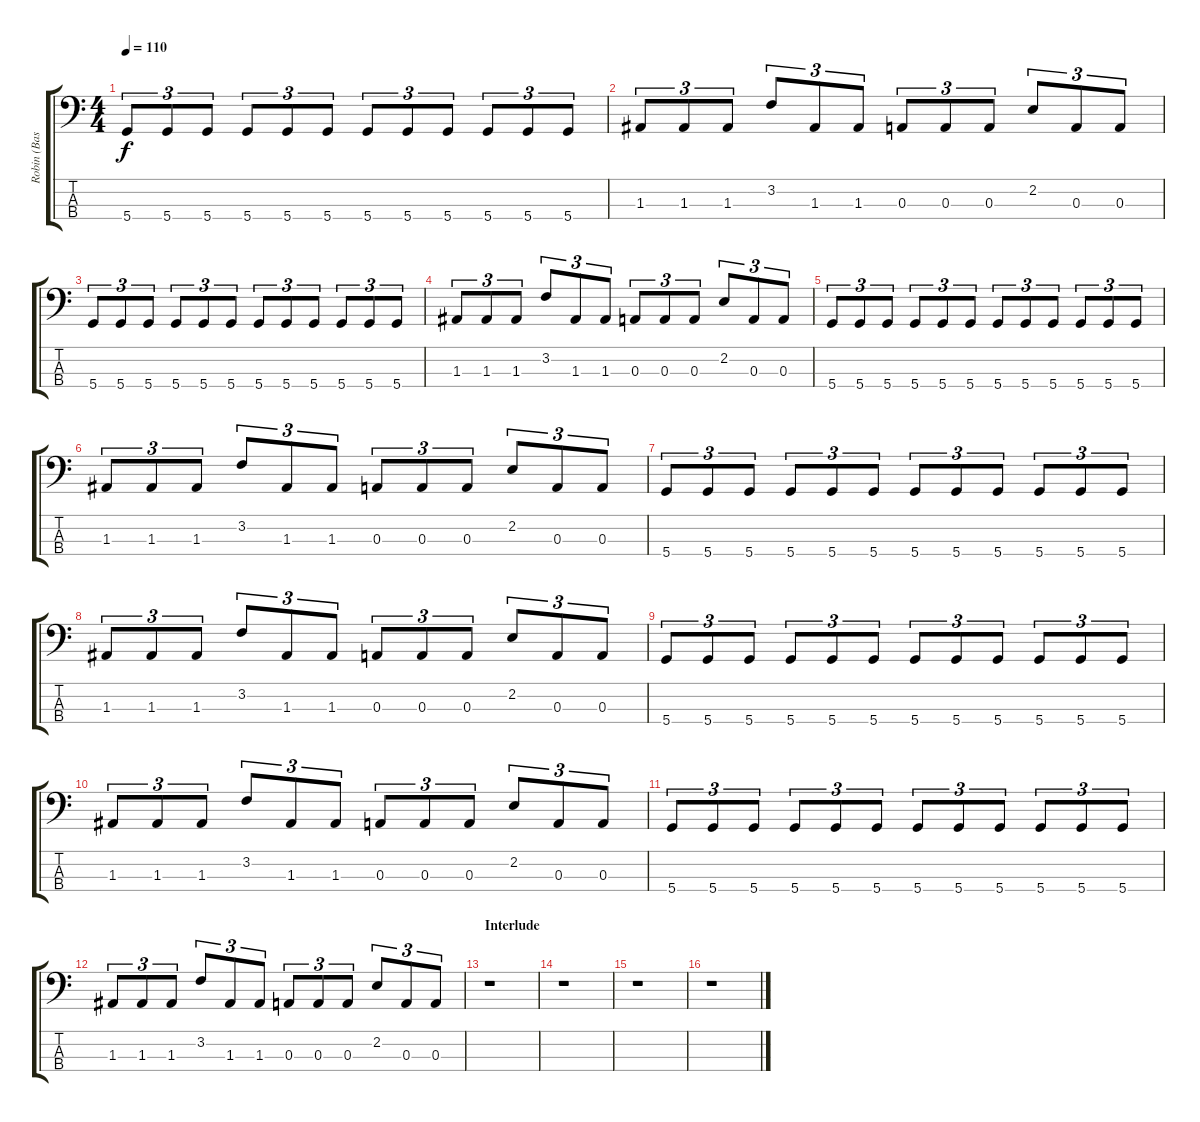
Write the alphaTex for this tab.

\track ("Robin (Bass)" "Robin (Bas") {instrument electricbassfinger}
\staff {score tabs}
\tuning (G2 D2 A1 D1) {hide}
\ts (4 4)
\tempo 110
\clef f4
\ks c
5.4.8{tu (3 2) dy f} 5.4.8{tu (3 2)} 5.4.8{tu (3 2)} 5.4.8{tu (3 2)} 5.4.8{tu (3 2)} 5.4.8{tu (3 2)} 5.4.8{tu (3 2)} 5.4.8{tu (3 2)} 5.4.8{tu (3 2)} 5.4.8{tu (3 2)} 5.4.8{tu (3 2)} 5.4.8{tu (3 2)} |
1.3.8{tu (3 2)} 1.3.8{tu (3 2)} 1.3.8{tu (3 2)} 3.2.8{tu (3 2)} 1.3.8{tu (3 2)} 1.3.8{tu (3 2)} 0.3.8{tu (3 2)} 0.3.8{tu (3 2)} 0.3.8{tu (3 2)} 2.2.8{tu (3 2)} 0.3.8{tu (3 2)} 0.3.8{tu (3 2)} |
5.4.8{tu (3 2)} 5.4.8{tu (3 2)} 5.4.8{tu (3 2)} 5.4.8{tu (3 2)} 5.4.8{tu (3 2)} 5.4.8{tu (3 2)} 5.4.8{tu (3 2)} 5.4.8{tu (3 2)} 5.4.8{tu (3 2)} 5.4.8{tu (3 2)} 5.4.8{tu (3 2)} 5.4.8{tu (3 2)} |
1.3.8{tu (3 2)} 1.3.8{tu (3 2)} 1.3.8{tu (3 2)} 3.2.8{tu (3 2)} 1.3.8{tu (3 2)} 1.3.8{tu (3 2)} 0.3.8{tu (3 2)} 0.3.8{tu (3 2)} 0.3.8{tu (3 2)} 2.2.8{tu (3 2)} 0.3.8{tu (3 2)} 0.3.8{tu (3 2)} |
5.4.8{tu (3 2)} 5.4.8{tu (3 2)} 5.4.8{tu (3 2)} 5.4.8{tu (3 2)} 5.4.8{tu (3 2)} 5.4.8{tu (3 2)} 5.4.8{tu (3 2)} 5.4.8{tu (3 2)} 5.4.8{tu (3 2)} 5.4.8{tu (3 2)} 5.4.8{tu (3 2)} 5.4.8{tu (3 2)} |
1.3.8{tu (3 2)} 1.3.8{tu (3 2)} 1.3.8{tu (3 2)} 3.2.8{tu (3 2)} 1.3.8{tu (3 2)} 1.3.8{tu (3 2)} 0.3.8{tu (3 2)} 0.3.8{tu (3 2)} 0.3.8{tu (3 2)} 2.2.8{tu (3 2)} 0.3.8{tu (3 2)} 0.3.8{tu (3 2)} |
5.4.8{tu (3 2)} 5.4.8{tu (3 2)} 5.4.8{tu (3 2)} 5.4.8{tu (3 2)} 5.4.8{tu (3 2)} 5.4.8{tu (3 2)} 5.4.8{tu (3 2)} 5.4.8{tu (3 2)} 5.4.8{tu (3 2)} 5.4.8{tu (3 2)} 5.4.8{tu (3 2)} 5.4.8{tu (3 2)} |
1.3.8{tu (3 2)} 1.3.8{tu (3 2)} 1.3.8{tu (3 2)} 3.2.8{tu (3 2)} 1.3.8{tu (3 2)} 1.3.8{tu (3 2)} 0.3.8{tu (3 2)} 0.3.8{tu (3 2)} 0.3.8{tu (3 2)} 2.2.8{tu (3 2)} 0.3.8{tu (3 2)} 0.3.8{tu (3 2)} |
5.4.8{tu (3 2)} 5.4.8{tu (3 2)} 5.4.8{tu (3 2)} 5.4.8{tu (3 2)} 5.4.8{tu (3 2)} 5.4.8{tu (3 2)} 5.4.8{tu (3 2)} 5.4.8{tu (3 2)} 5.4.8{tu (3 2)} 5.4.8{tu (3 2)} 5.4.8{tu (3 2)} 5.4.8{tu (3 2)} |
1.3.8{tu (3 2)} 1.3.8{tu (3 2)} 1.3.8{tu (3 2)} 3.2.8{tu (3 2)} 1.3.8{tu (3 2)} 1.3.8{tu (3 2)} 0.3.8{tu (3 2)} 0.3.8{tu (3 2)} 0.3.8{tu (3 2)} 2.2.8{tu (3 2)} 0.3.8{tu (3 2)} 0.3.8{tu (3 2)} |
5.4.8{tu (3 2)} 5.4.8{tu (3 2)} 5.4.8{tu (3 2)} 5.4.8{tu (3 2)} 5.4.8{tu (3 2)} 5.4.8{tu (3 2)} 5.4.8{tu (3 2)} 5.4.8{tu (3 2)} 5.4.8{tu (3 2)} 5.4.8{tu (3 2)} 5.4.8{tu (3 2)} 5.4.8{tu (3 2)} |
1.3.8{tu (3 2)} 1.3.8{tu (3 2)} 1.3.8{tu (3 2)} 3.2.8{tu (3 2)} 1.3.8{tu (3 2)} 1.3.8{tu (3 2)} 0.3.8{tu (3 2)} 0.3.8{tu (3 2)} 0.3.8{tu (3 2)} 2.2.8{tu (3 2)} 0.3.8{tu (3 2)} 0.3.8{tu (3 2)} |
\section ("" "Interlude")
r.1 |
r.1 |
r.1 |
r.1
